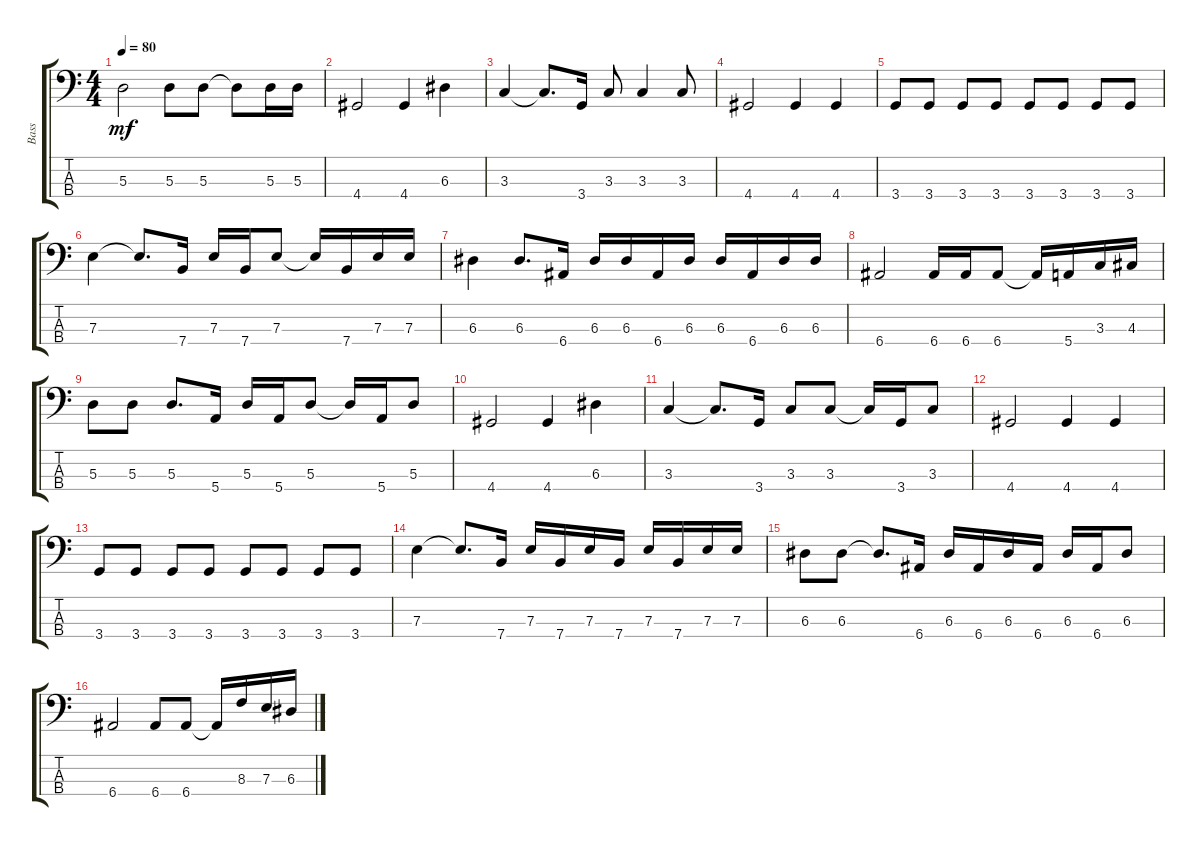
\track ("Bass" "Bass") {instrument electricbassfinger}
\staff {score tabs}
\tuning (G2 D2 A1 E1) {hide}
\ts (4 4)
\tempo 80
\clef f4
\ks c
5.3.2{dy mf} 5.3.8 5.3.8 5.3{t}.8 5.3.16 5.3.16 |
4.4.2 4.4.4 6.3.4 |
3.3.4 3.3{t}.8{d} 3.4.16 3.3.8 3.3.4 3.3.8 |
4.4.2 4.4.4 4.4.4 |
3.4.8 3.4.8 3.4.8 3.4.8 3.4.8 3.4.8 3.4.8 3.4.8 |
7.3.4 7.3{t}.8{d} 7.4.16 7.3.16 7.4.16 7.3.8 7.3{t}.16 7.4.16 7.3.16 7.3.16 |
6.3.4 6.3.8{d} 6.4.16 6.3.16 6.3.16 6.4.16 6.3.16 6.3.16 6.4.16 6.3.16 6.3.16 |
6.4.2 6.4.16 6.4.16 6.4.8 6.4{t}.16 5.4.16 3.3.16 4.3.16 |
5.3.8 5.3.8 5.3.8{d} 5.4.16 5.3.16 5.4.16 5.3.8 5.3{t}.16 5.4.16 5.3.8 |
4.4.2 4.4.4 6.3.4 |
3.3.4 3.3{t}.8{d} 3.4.16 3.3.8 3.3.8 3.3{t}.16 3.4.16 3.3.8 |
4.4.2 4.4.4 4.4.4 |
3.4.8 3.4.8 3.4.8 3.4.8 3.4.8 3.4.8 3.4.8 3.4.8 |
7.3.4 7.3{t}.8{d} 7.4.16 7.3.16 7.4.16 7.3.16 7.4.16 7.3.16 7.4.16 7.3.16 7.3.16 |
6.3.8 6.3.8 6.3{t}.8{d} 6.4.16 6.3.16 6.4.16 6.3.16 6.4.16 6.3.16 6.4.16 6.3.8 |
6.4.2 6.4.8 6.4.8 6.4{t}.16 8.3.16 7.3.16 6.3.16
